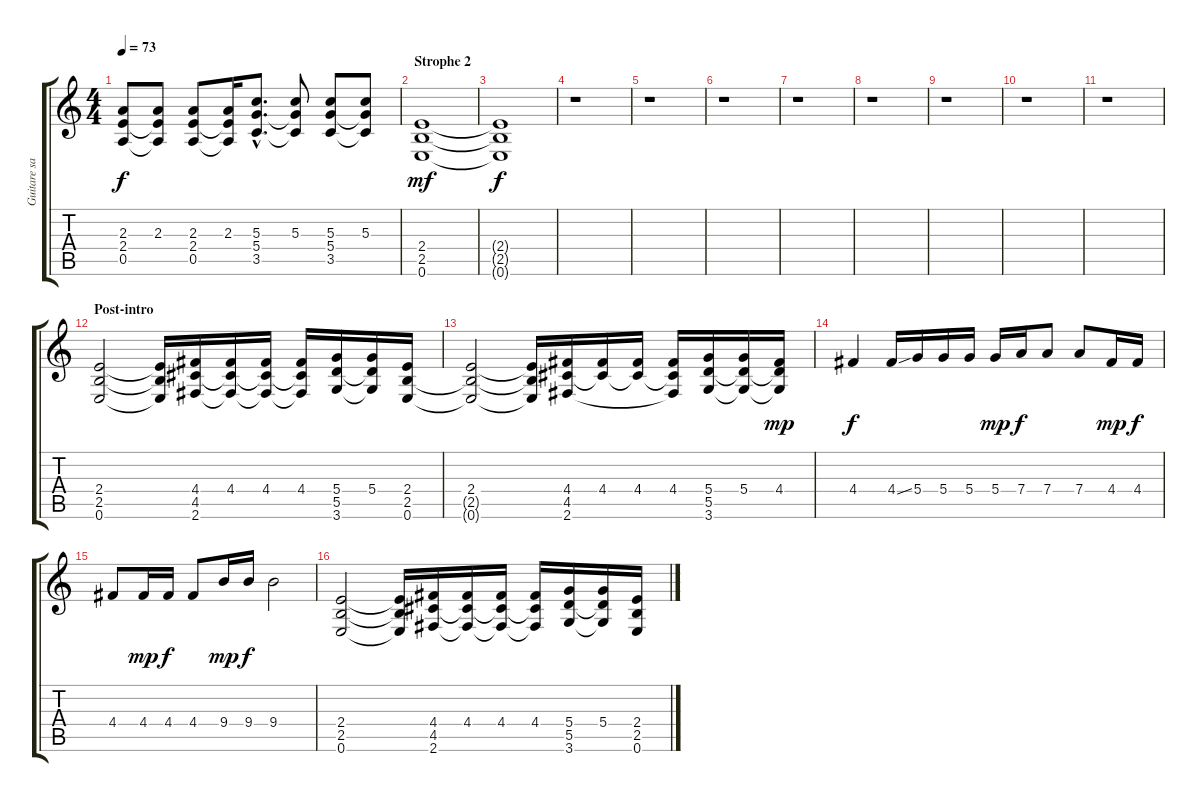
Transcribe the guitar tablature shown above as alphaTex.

\track ("Guitare saturée" "Guitare sa") {instrument distortionguitar}
\staff {score tabs}
\tuning (E4 B3 G3 D3 A2 E2) {hide}
\ts (4 4)
\tempo 73
\clef g2
\ks c
(2.3 2.4 0.5).8{dy f} (2.3 2.4{t} 0.5{t}).8 (2.3 2.4 0.5).8 (2.3 2.4{t} 0.5{t}).16 (5.3{hac} 5.4{hac} 3.5{hac}).8{d} (5.3 5.4{t} 3.5{t}).8 (5.3 5.4 3.5).8 (5.3 5.4{t} 3.5{t}).8 |
\section ("" "Strophe 2")
(2.4 2.5 0.6).1{dy mf volume 0} |
(2.4{t} 2.5{t} 0.6{t}).1{dy f} |
r.1 |
r.1 |
r.1 |
r.1 |
r.1 |
r.1 |
r.1 |
r.1{volume 15} |
\section ("" "Post-intro")
(2.4 2.5 0.6).2 (2.4{t} 2.5{t} 0.6{t}).16 (4.4 4.5 2.6).16 (4.4 4.5{t} 2.6{t}).16 (4.4 4.5{t} 2.6{t}).16 (4.4 4.5{t} 2.6{t}).16 (5.4 5.5 3.6).16 (5.4 5.5{t} 3.6{t}).16 (2.4 2.5 0.6).16 |
(2.4 2.5{t} 0.6{t}).2 (2.4{t} 2.5{t} 0.6{t}).16 (4.4 4.5 2.6).16 (4.4 4.5{t}).16 (4.4 4.5{t}).16 (4.4 4.5{t} 2.6{t}).16 (5.4 5.5 3.6).16 (5.4 5.5{t} 3.6{t}).16 (4.4 5.5{t} 3.6{t}).16{dy mp} |
4.4.4{dy f} 4.4{ss}.16 5.4.16 5.4.16 5.4.16 5.4.16{dy mp} 7.4.16{dy f} 7.4.8 7.4.8 4.4.16{dy mp} 4.4.16{dy f} |
4.4.8 4.4.16{dy mp} 4.4.16{dy f} 4.4.8 9.4.16{dy mp} 9.4.16{dy f} 9.4.2 |
(2.4 2.5 0.6).2 (2.4{t} 2.5{t} 0.6{t}).16 (4.4 4.5 2.6).16 (4.4 4.5{t} 2.6{t}).16 (4.4 4.5{t} 2.6{t}).16 (4.4 4.5{t} 2.6{t}).16 (5.4 5.5 3.6).16 (5.4 5.5{t} 3.6{t}).16 (2.4 2.5 0.6).16
